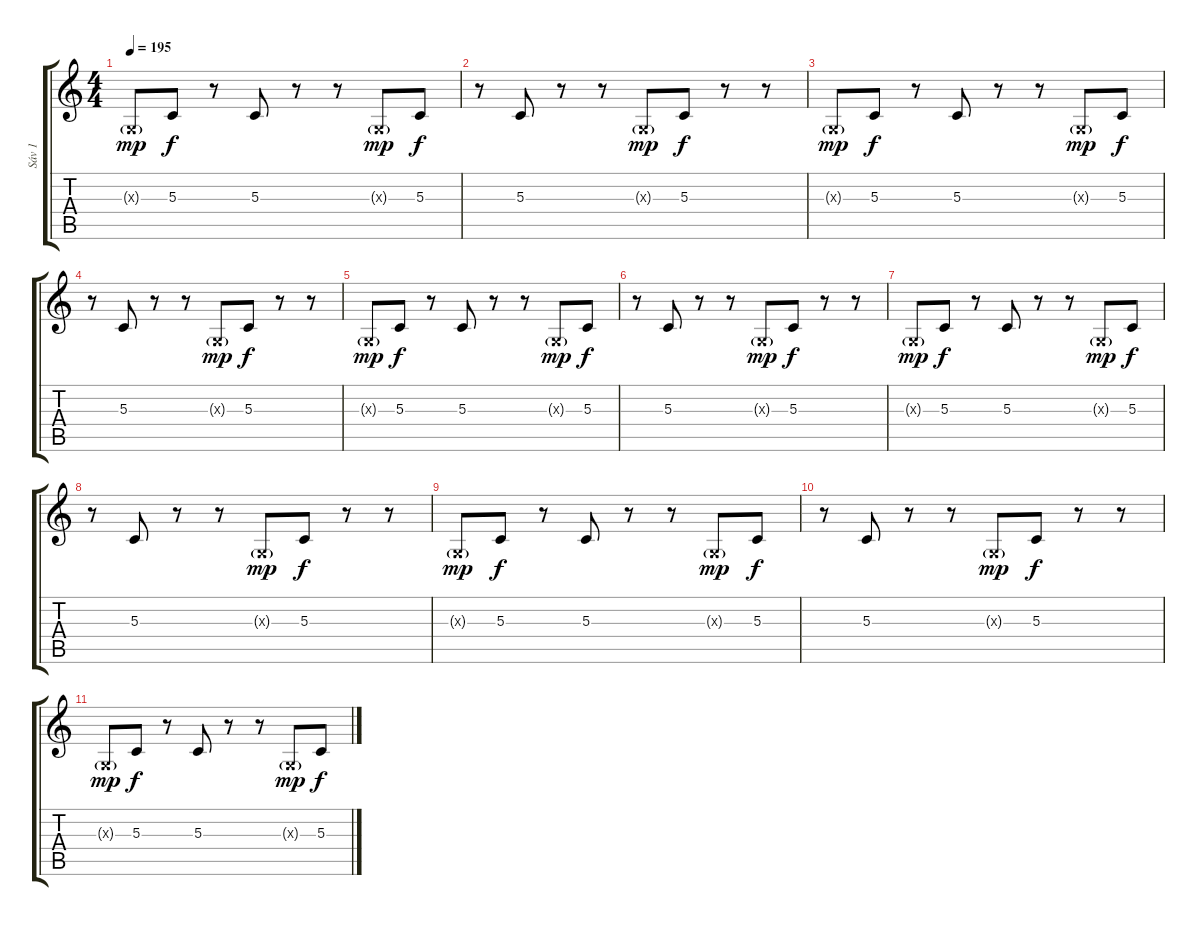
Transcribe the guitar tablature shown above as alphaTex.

\track ("Sáv 1" "Sáv 1") {instrument fx7echoes}
\staff {score tabs}
\tuning (E4 B3 G3 D3 A2 E2) {hide}
\ts (4 4)
\tempo 195
\clef g2
\ks c
0.3{g x}.8{dy mp} 5.3.8{dy f} r.8 5.3.8 r.8 r.8 0.3{g x}.8{dy mp} 5.3.8{dy f} |
r.8 5.3.8 r.8 r.8 0.3{g x}.8{dy mp} 5.3.8{dy f} r.8 r.8 |
0.3{g x}.8{dy mp} 5.3.8{dy f} r.8 5.3.8 r.8 r.8 0.3{g x}.8{dy mp} 5.3.8{dy f} |
r.8 5.3.8 r.8 r.8 0.3{g x}.8{dy mp} 5.3.8{dy f} r.8 r.8 |
0.3{g x}.8{dy mp} 5.3.8{dy f} r.8 5.3.8 r.8 r.8 0.3{g x}.8{dy mp} 5.3.8{dy f} |
r.8 5.3.8 r.8 r.8 0.3{g x}.8{dy mp} 5.3.8{dy f} r.8 r.8 |
0.3{g x}.8{dy mp} 5.3.8{dy f} r.8 5.3.8 r.8 r.8 0.3{g x}.8{dy mp} 5.3.8{dy f} |
r.8 5.3.8 r.8 r.8 0.3{g x}.8{dy mp} 5.3.8{dy f} r.8 r.8 |
0.3{g x}.8{dy mp} 5.3.8{dy f} r.8 5.3.8 r.8 r.8 0.3{g x}.8{dy mp} 5.3.8{dy f} |
r.8 5.3.8 r.8 r.8 0.3{g x}.8{dy mp} 5.3.8{dy f} r.8 r.8 |
0.3{g x}.8{dy mp} 5.3.8{dy f} r.8 5.3.8 r.8 r.8 0.3{g x}.8{dy mp} 5.3.8{dy f}
